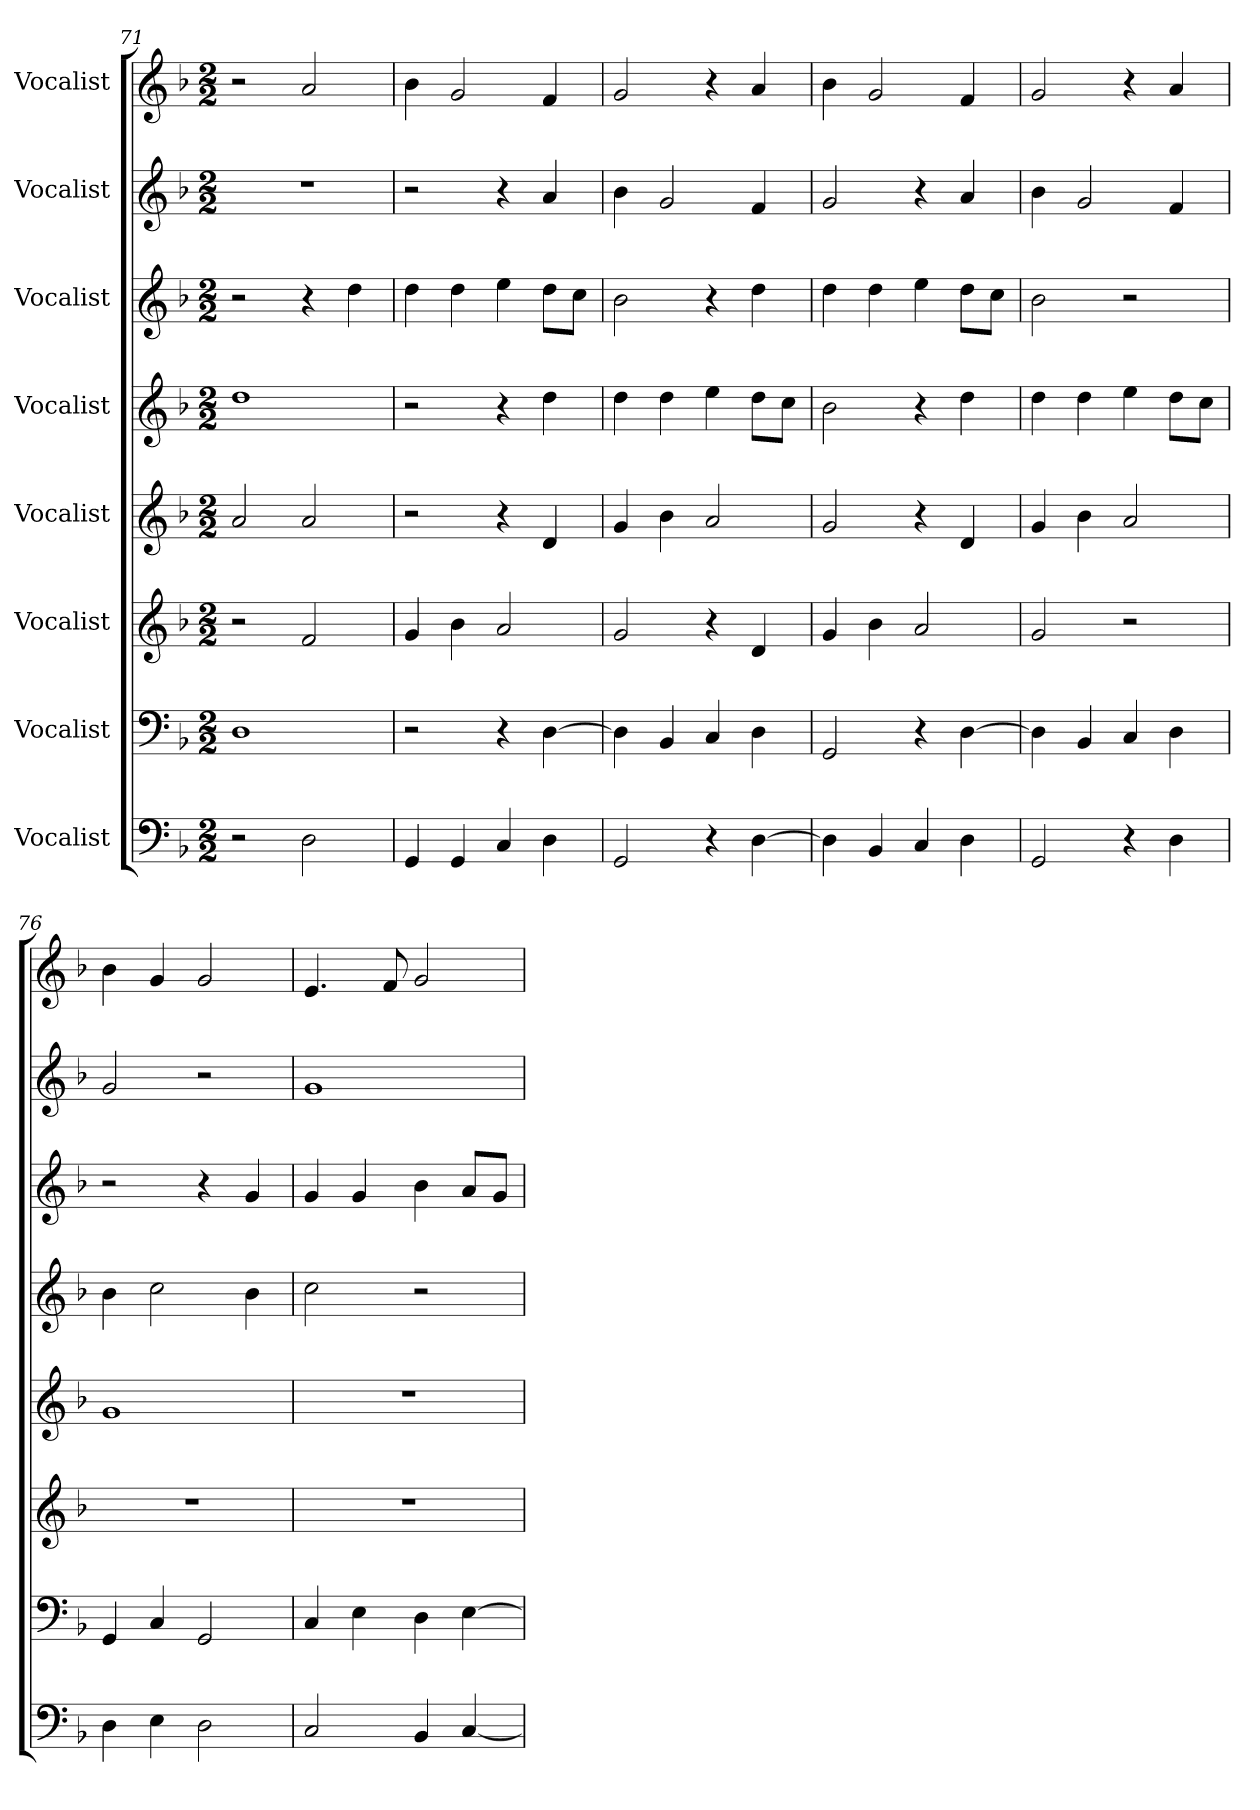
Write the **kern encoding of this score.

**kern	**kern	**kern	**kern	**kern	**kern	**kern	**kern
*part8	*part7	*part6	*part5	*part4	*part3	*part2	*part1
*staff8	*staff7	*staff6	*staff5	*staff4	*staff3	*staff2	*staff1
*I"Vocalist	*I"Vocalist	*I"Vocalist	*I"Vocalist	*I"Vocalist	*I"Vocalist	*I"Vocalist	*I"Vocalist
*clefF4	*clefF4	*clefG2	*clefG2	*clefG2	*clefG2	*clefG2	*clefG2
*k[b-]	*k[b-]	*k[b-]	*k[b-]	*k[b-]	*k[b-]	*k[b-]	*k[b-]
*M2/2	*M2/2	*M2/2	*M2/2	*M2/2	*M2/2	*M2/2	*M2/2
=71	=71	=71	=71	=71	=71	=71	=71
2r	1D	2r	2a/	1dd	2r	1r	2r
2D\	.	2f/	2a/	.	4r	.	2a/
.	.	.	.	.	4dd\	.	.
=72	=72	=72	=72	=72	=72	=72	=72
4GG/	2r	4g/	2r	2r	4dd\	2r	4b-\
4GG/	.	4b-\	.	.	4dd\	.	2g/
4C/	4r	2a/	4r	4r	4ee\	4r	.
4D\	[4D\	.	4d/	4dd\	8dd\L	4a/	4f/
.	.	.	.	.	8cc\J	.	.
=73	=73	=73	=73	=73	=73	=73	=73
2GG/	4D\]	2g/	4g/	4dd\	2b-\	4b-\	2g/
.	4BB-/	.	4b-\	4dd\	.	2g/	.
4r	4C/	4r	2a/	4ee\	4r	.	4r
[4D\	4D\	4d/	.	8dd\L	4dd\	4f/	4a/
.	.	.	.	8cc\J	.	.	.
=74	=74	=74	=74	=74	=74	=74	=74
4D\]	2GG/	4g/	2g/	2b-\	4dd\	2g/	4b-\
4BB-/	.	4b-\	.	.	4dd\	.	2g/
4C/	4r	2a/	4r	4r	4ee\	4r	.
4D\	[4D\	.	4d/	4dd\	8dd\L	4a/	4f/
.	.	.	.	.	8cc\J	.	.
=75	=75	=75	=75	=75	=75	=75	=75
2GG/	4D\]	2g/	4g/	4dd\	2b-\	4b-\	2g/
.	4BB-/	.	4b-\	4dd\	.	2g/	.
4r	4C/	2r	2a/	4ee\	2r	.	4r
4D\	4D\	.	.	8dd\L	.	4f/	4a/
.	.	.	.	8cc\J	.	.	.
=76	=76	=76	=76	=76	=76	=76	=76
4D\	4GG/	1r	1g	4b-\	2r	2g/	4b-\
4E\	4C/	.	.	2cc\	.	.	4g/
2D\	2GG/	.	.	.	4r	2r	2g/
.	.	.	.	4b-\	4g/	.	.
=77	=77	=77	=77	=77	=77	=77	=77
2C/	4C/	1r	1r	2cc\	4g/	1g	4.e/
.	4E\	.	.	.	4g/	.	.
.	.	.	.	.	.	.	8f/
4BB-/	4D\	.	.	2r	4b-\	.	2g/
[4C/	[4E\	.	.	.	8a/L	.	.
.	.	.	.	.	8g/J	.	.
=	=	=	=	=	=	=	=
*-	*-	*-	*-	*-	*-	*-	*-
